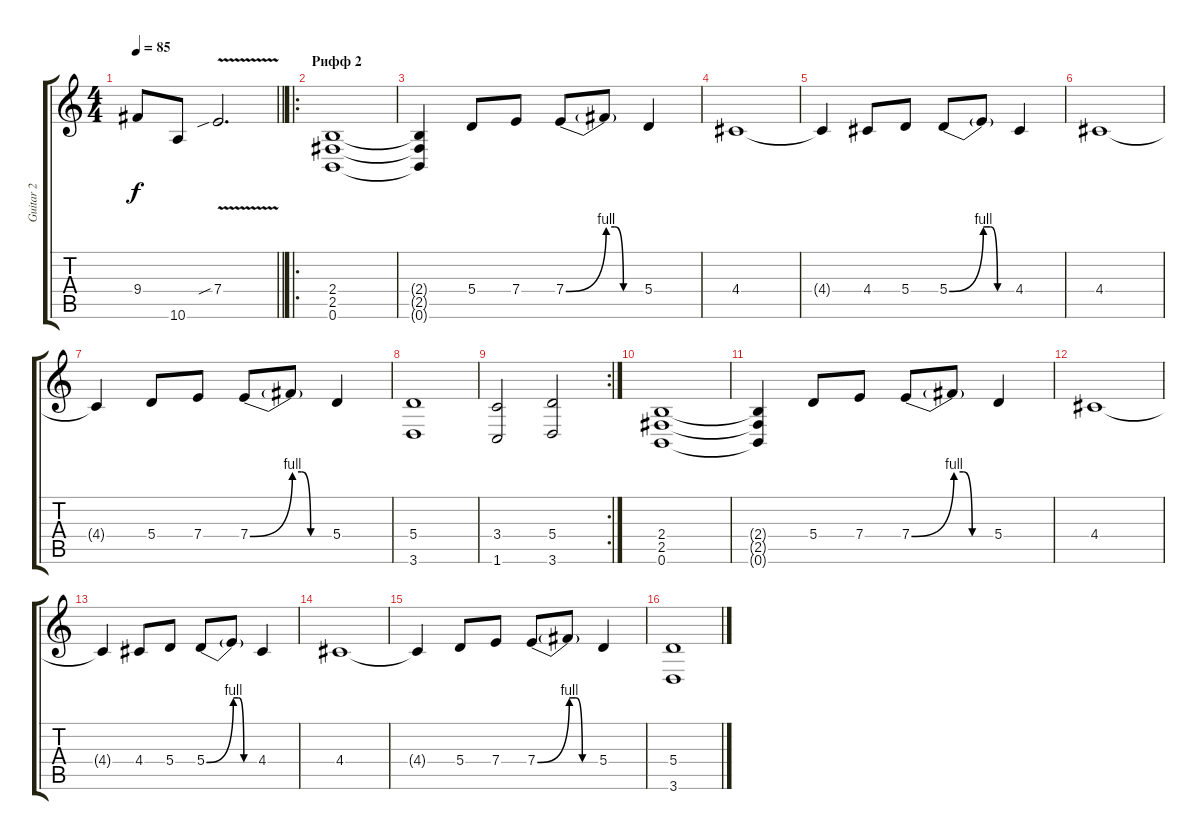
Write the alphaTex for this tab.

\track ("Guitar 2" "Guitar 2") {instrument distortionguitar}
\staff {score tabs}
\tuning (B3 Gb3 D3 A2 E2 B1) {hide}
\ts (4 4)
\tempo 85
\clef g2
\barLineRight lightlight
\ks c
9.4{t}.8{dy f} 10.6.8 7.4{v sib}.2{d} |
\ro
\section ("" "Рифф 2")
(2.4 2.5 0.6).1 |
(2.4{t} 2.5{t} 0.6{t}).4 5.4.8 7.4.8 7.4{be (bend 0 0 60 4)}.8 7.4{be (custom 0 4 15 4 30 0 60 0) t}.8 5.4.4 |
4.4.1 |
4.4{t}.4 4.4.8 5.4.8 5.4{be (bend 0 0 60 4)}.8 5.4{be (custom 0 4 15 4 30 0 60 0) t}.8 4.4.4 |
4.4.1 |
4.4{t}.4 5.4.8 7.4.8 7.4{be (bend 0 0 60 4)}.8 7.4{be (custom 0 4 15 4 30 0 60 0) t}.8 5.4.4 |
(5.4 3.6).1 |
\rc 2
(3.4 1.6).2 (5.4 3.6).2 |
(2.4 2.5 0.6).1 |
(2.4{t} 2.5{t} 0.6{t}).4 5.4.8 7.4.8 7.4{be (bend 0 0 60 4)}.8 7.4{be (custom 0 4 15 4 30 0 60 0) t}.8 5.4.4 |
4.4.1 |
4.4{t}.4 4.4.8 5.4.8 5.4{be (bend 0 0 60 4)}.8 5.4{be (custom 0 4 15 4 30 0 60 0) t}.8 4.4.4 |
4.4.1 |
4.4{t}.4 5.4.8 7.4.8 7.4{be (bend 0 0 60 4)}.8 7.4{be (custom 0 4 15 4 30 0 60 0) t}.8 5.4.4 |
(5.4 3.6).1
